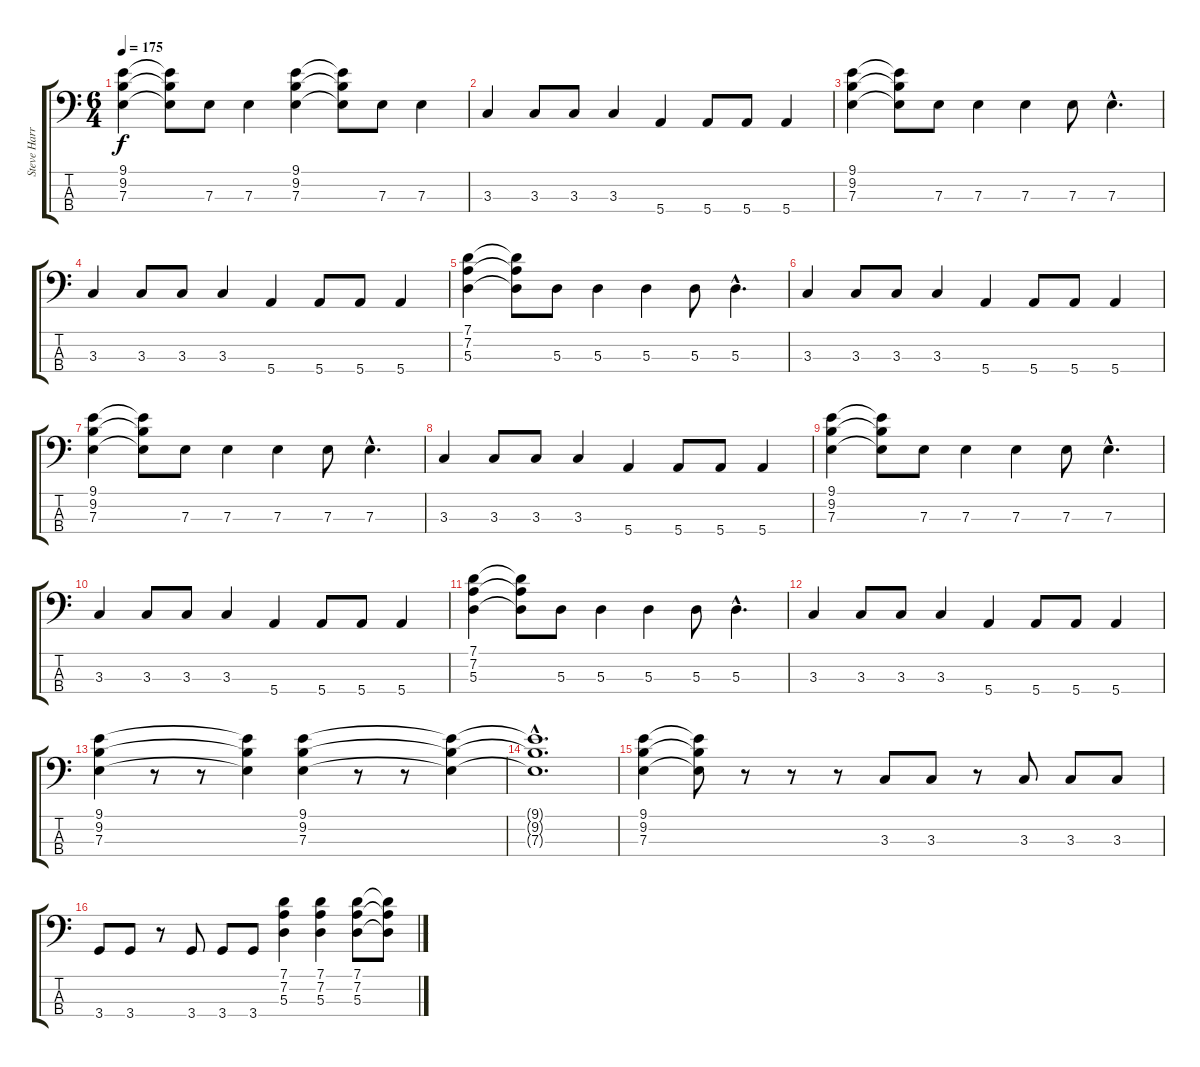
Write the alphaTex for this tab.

\track ("Steve Harris" "Steve Harr") {instrument electricbassfinger}
\staff {score tabs}
\tuning (G2 D2 A1 E1) {hide}
\ts (6 4)
\tempo 175
\clef f4
\ks c
(9.1 9.2 7.3).4{dy f} (9.1{t} 9.2{t} 7.3{t}).8 7.3.8 7.3.4 (9.1 9.2 7.3).4 (9.1{t} 9.2{t} 7.3{t}).8 7.3.8 7.3.4 |
3.3.4 3.3.8 3.3.8 3.3.4 5.4.4 5.4.8 5.4.8 5.4.4 |
(9.1 9.2 7.3).4 (9.1{t} 9.2{t} 7.3{t}).8 7.3.8 7.3.4 7.3.4 7.3.8 7.3{hac}.4{d} |
3.3.4 3.3.8 3.3.8 3.3.4 5.4.4 5.4.8 5.4.8 5.4.4 |
(7.1 7.2 5.3).4 (7.1{t} 7.2{t} 5.3{t}).8 5.3.8 5.3.4 5.3.4 5.3.8 5.3{hac}.4{d} |
3.3.4 3.3.8 3.3.8 3.3.4 5.4.4 5.4.8 5.4.8 5.4.4 |
(9.1 9.2 7.3).4 (9.1{t} 9.2{t} 7.3{t}).8 7.3.8 7.3.4 7.3.4 7.3.8 7.3{hac}.4{d} |
3.3.4 3.3.8 3.3.8 3.3.4 5.4.4 5.4.8 5.4.8 5.4.4 |
(9.1 9.2 7.3).4 (9.1{t} 9.2{t} 7.3{t}).8 7.3.8 7.3.4 7.3.4 7.3.8 7.3{hac}.4{d} |
3.3.4 3.3.8 3.3.8 3.3.4 5.4.4 5.4.8 5.4.8 5.4.4 |
(7.1 7.2 5.3).4 (7.1{t} 7.2{t} 5.3{t}).8 5.3.8 5.3.4 5.3.4 5.3.8 5.3{hac}.4{d} |
3.3.4 3.3.8 3.3.8 3.3.4 5.4.4 5.4.8 5.4.8 5.4.4 |
(9.1 9.2 7.3).4 r.8 r.8 (9.1{t} 9.2{t} 7.3{t}).4 (9.1 9.2 7.3).4 r.8 r.8 (9.1{t} 9.2{t} 7.3{t}).4 |
(9.1{hac t} 9.2{hac t} 7.3{hac t}).1{d} |
(9.1 9.2 7.3).4 (9.1{t} 9.2{t} 7.3{t}).8 r.8 r.8 r.8 3.3.8 3.3.8 r.8 3.3.8 3.3.8 3.3.8 |
3.4.8 3.4.8 r.8 3.4.8 3.4.8 3.4.8 (7.1 7.2 5.3).4 (7.1 7.2 5.3).4 (7.1 7.2 5.3).8 (7.1{t} 7.2{t} 5.3{t}).8
